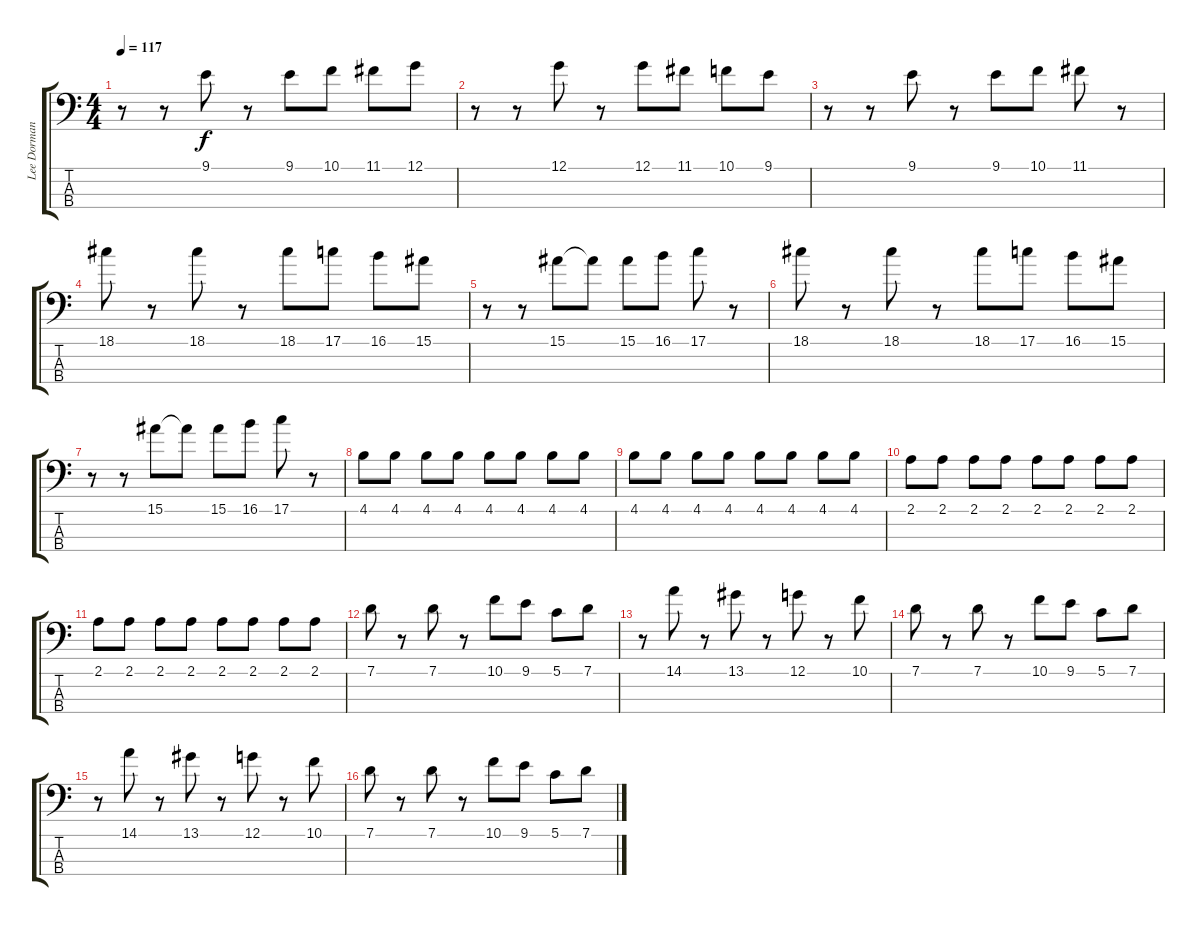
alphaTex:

\track ("Lee Dorman" "Lee Dorman") {instrument electricbassfinger}
\staff {score tabs}
\tuning (G2 D2 A1 E1) {hide}
\ts (4 4)
\tempo 117
\clef f4
\ks c
r.8{dy f} r.8 9.1.8 r.8 9.1.8 10.1.8 11.1.8 12.1.8 |
r.8 r.8 12.1.8 r.8 12.1.8 11.1.8 10.1.8 9.1.8 |
r.8 r.8 9.1.8 r.8 9.1.8 10.1.8 11.1.8 r.8 |
18.1.8 r.8 18.1.8 r.8 18.1.8 17.1.8 16.1.8 15.1.8 |
r.8 r.8 15.1.8 15.1{t}.8 15.1.8 16.1.8 17.1.8 r.8 |
18.1.8 r.8 18.1.8 r.8 18.1.8 17.1.8 16.1.8 15.1.8 |
r.8 r.8 15.1.8 15.1{t}.8 15.1.8 16.1.8 17.1.8 r.8 |
4.1.8 4.1.8 4.1.8 4.1.8 4.1.8 4.1.8 4.1.8 4.1.8 |
4.1.8 4.1.8 4.1.8 4.1.8 4.1.8 4.1.8 4.1.8 4.1.8 |
2.1.8 2.1.8 2.1.8 2.1.8 2.1.8 2.1.8 2.1.8 2.1.8 |
2.1.8 2.1.8 2.1.8 2.1.8 2.1.8 2.1.8 2.1.8 2.1.8 |
7.1.8 r.8 7.1.8 r.8 10.1.8 9.1.8 5.1.8 7.1.8 |
r.8 14.1.8 r.8 13.1.8 r.8 12.1.8 r.8 10.1.8 |
7.1.8 r.8 7.1.8 r.8 10.1.8 9.1.8 5.1.8 7.1.8 |
r.8 14.1.8 r.8 13.1.8 r.8 12.1.8 r.8 10.1.8 |
7.1.8 r.8 7.1.8 r.8 10.1.8 9.1.8 5.1.8 7.1.8
